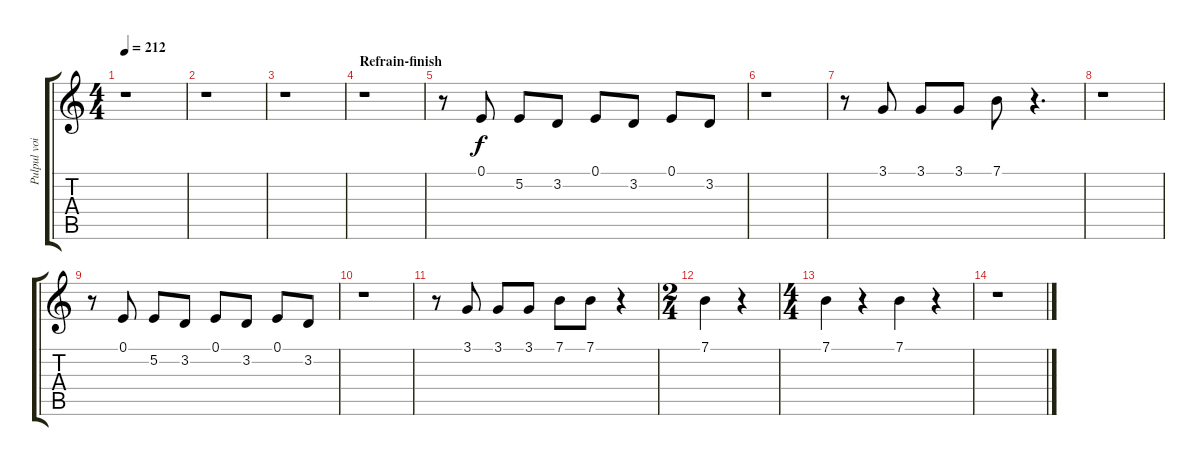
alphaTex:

\track ("Pulpul voix" "Pulpul voi") {instrument clarinet}
\staff {score tabs}
\tuning (E4 B3 G3 D3 A2 E2) {hide}
\ts (4 4)
\tempo 212
\clef g2
\ks c
r.1{dy f} |
r.1 |
r.1 |
\section ("" "Refrain-finish")
r.1 |
r.8 0.1.8 5.2.8 3.2.8 0.1.8 3.2.8 0.1.8 3.2.8 |
r.1 |
r.8 3.1.8 3.1.8 3.1.8 7.1.8 r.4{d} |
r.1 |
r.8 0.1.8 5.2.8 3.2.8 0.1.8 3.2.8 0.1.8 3.2.8 |
r.1 |
r.8 3.1.8 3.1.8 3.1.8 7.1.8 7.1.8 r.4 |
\ts (2 4)
7.1.4 r.4 |
\ts (4 4)
7.1.4 r.4 7.1.4 r.4 |
r.1
